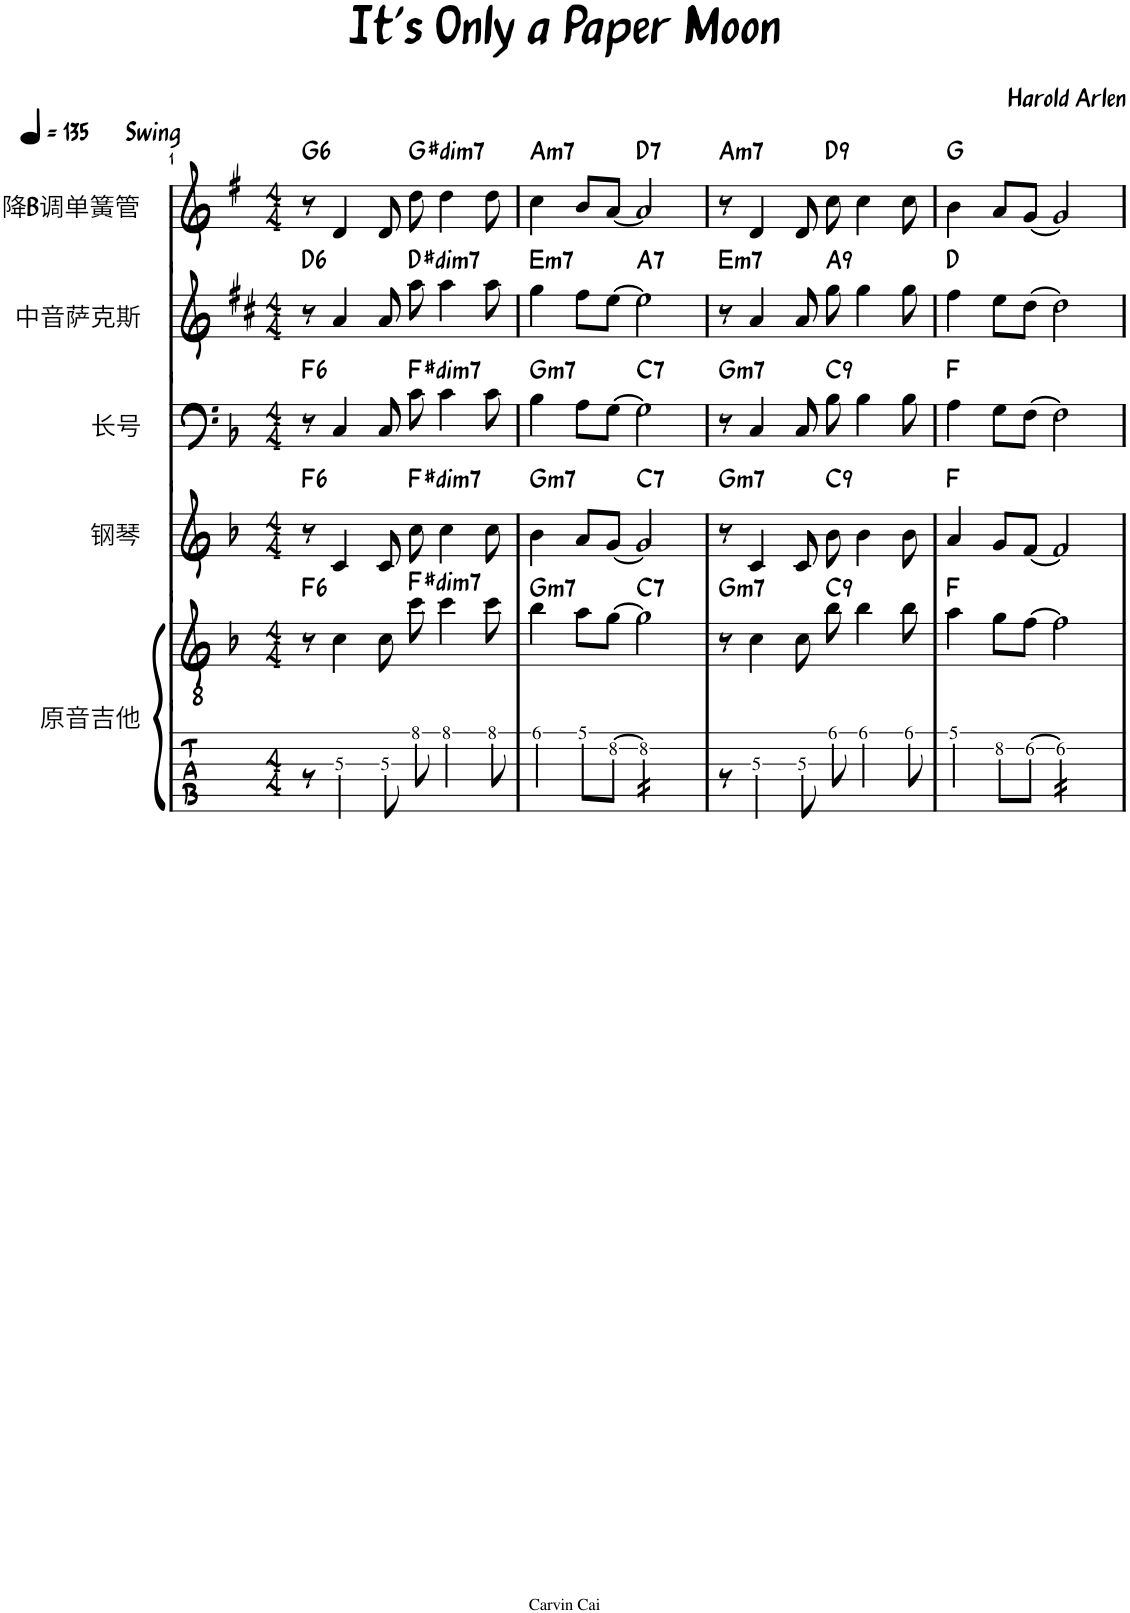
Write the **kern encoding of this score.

**kern	**kern	**harte	**kern	**harte	**kern	**harte	**kern	**harte	**kern	**harte
*part5	*part5	*part5	*part4	*part4	*part3	*part3	*part2	*part2	*part1	*part1
*staff6	*staff5	*	*staff4	*	*staff3	*	*staff2	*	*staff1	*
*I"原音吉他	*	*	*I"钢琴	*	*I"长号	*	*I"中音萨克斯	*	*I"降B调单簧管	*
*stria6	*	*	*	*	*	*	*	*	*	*
*	*clefGv2	*	*clefG2	*	*clefF4	*	*clefG2	*	*clefG2	*
*	*	*	*	*	*	*	*Trd5c9	*	*Trd1c2	*
*k[b-]	*k[b-]	*	*k[b-]	*	*k[b-]	*	*k[f#c#]	*	*k[f#]	*
*M4/4	*M4/4	*	*M4/4	*	*M4/4	*	*M4/4	*	*M4/4	*
*MM135	*MM135	*	*MM135	*	*MM135	*	*MM135	*	*MM135	*
=1	=1	=1	=1	=1	=1	=1	=1	=1	=1	=1
!	!	!LO:H:kt=6	!	!LO:H:kt=6	!	!LO:H:kt=6	!	!LO:H:kt=6	!LO:TX:a:B:t=Swing	!LO:H:kt=6
8r	8r	F:maj6	8r	F:maj6	8r	F:maj6	8r	D:maj6	8r	G:maj6
4c\	4c\	.	4c/	.	4C/	.	4a/	.	4d/	.
8c\	8c\	.	8c/	.	8C/	.	8a/	.	8d/	.
!	!	!LO:H:kt=dim7	!	!LO:H:kt=dim7	!	!LO:H:kt=dim7	!	!LO:H:kt=dim7	!	!LO:H:kt=dim7
8cc\	8cc\	F#:dim7	8cc\	F#:dim7	8c\	F#:dim7	8aa\	D#:dim7	8dd\	G#:dim7
4cc\	4cc\	.	4cc\	.	4c\	.	4aa\	.	4dd\	.
8cc\	8cc\	.	8cc\	.	8c\	.	8aa\	.	8dd\	.
=2	=2	=2	=2	=2	=2	=2	=2	=2	=2	=2
!	!	!LO:H:kt=m7	!	!LO:H:kt=m7	!	!LO:H:kt=m7	!	!LO:H:kt=m7	!	!LO:H:kt=m7
4b-\	4b-\	G:min7	4b-\	G:min7	4B-\	G:min7	4gg\	E:min7	4cc\	A:min7
8a\L	8a\L	.	8a/L	.	8A\L	.	8ff#\L	.	8b/L	.
[8g\J	[8g\J	.	[8g/J	.	[8G\J	.	[8ee\J	.	[8a/J	.
!	!	!LO:H:kt=7	!	!LO:H:kt=7	!	!LO:H:kt=7	!	!LO:H:kt=7	!	!LO:H:kt=7
2g\]	2g\]	C:7	2g/]	C:7	2G\]	C:7	2ee\]	A:7	2a/]	D:7
=3	=3	=3	=3	=3	=3	=3	=3	=3	=3	=3
!	!	!LO:H:kt=m7	!	!LO:H:kt=m7	!	!LO:H:kt=m7	!	!LO:H:kt=m7	!	!LO:H:kt=m7
8r	8r	G:min7	8r	G:min7	8r	G:min7	8r	E:min7	8r	A:min7
4c\	4c\	.	4c/	.	4C/	.	4a/	.	4d/	.
8c\	8c\	.	8c/	.	8C/	.	8a/	.	8d/	.
!	!	!LO:H:kt=9	!	!LO:H:kt=9	!	!LO:H:kt=9	!	!LO:H:kt=9	!	!LO:H:kt=9
8b-\	8b-\	C:9	8b-\	C:9	8B-\	C:9	8gg\	A:9	8cc\	D:9
4b-\	4b-\	.	4b-\	.	4B-\	.	4gg\	.	4cc\	.
8b-\	8b-\	.	8b-\	.	8B-\	.	8gg\	.	8cc\	.
=4	=4	=4	=4	=4	=4	=4	=4	=4	=4	=4
4a\	4a\	F:maj	4a/	F:maj	4A\	F:maj	4ff#\	D:maj	4b\	G:maj
8g\L	8g\L	.	8g/L	.	8G\L	.	8ee\L	.	8a/L	.
[8f\J	[8f\J	.	[8f/J	.	[8F\J	.	[8dd\J	.	[8g/J	.
2f\]	2f\]	.	2f/]	.	2F\]	.	2dd\]	.	2g/]	.
=	=	=	=	=	=	=	=	=	=	=
*-	*-	*-	*-	*-	*-	*-	*-	*-	*-	*-
